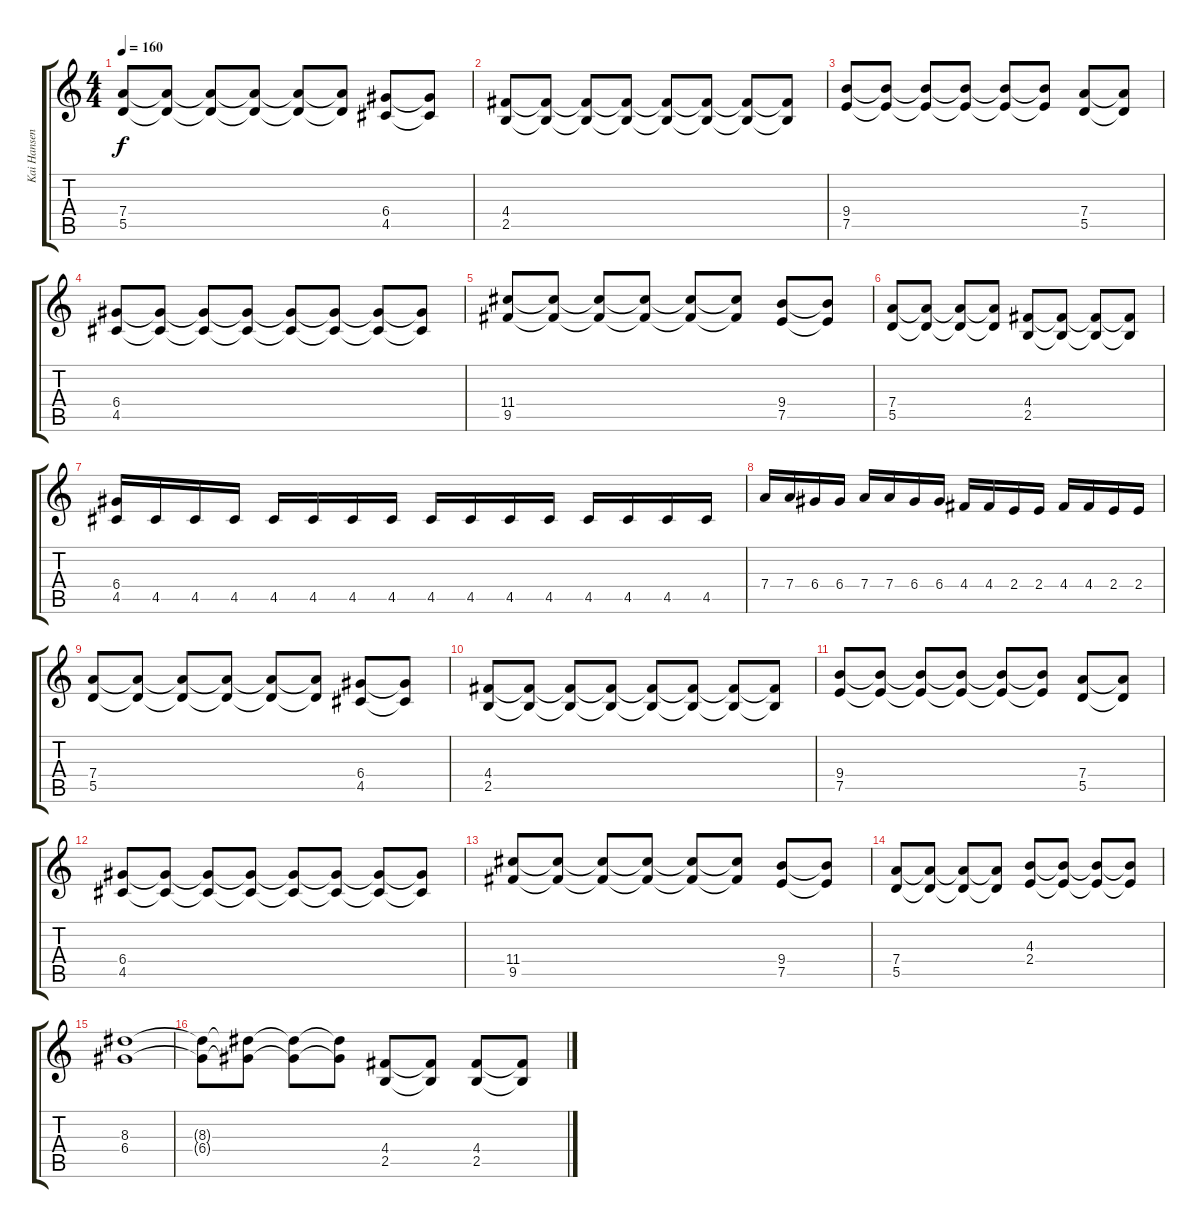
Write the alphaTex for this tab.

\track ("Kai Hansen" "Kai Hansen") {instrument distortionguitar}
\staff {score tabs}
\tuning (E4 B3 G3 D3 A2 E2) {hide}
\ts (4 4)
\tempo 160
\clef g2
\ks c
(7.4 5.5).8{dy f} (7.4{t} 5.5{t}).8 (7.4{t} 5.5{t}).8 (7.4{t} 5.5{t}).8 (7.4{t} 5.5{t}).8 (7.4{t} 5.5{t}).8 (6.4 4.5).8 (6.4{t} 4.5{t}).8 |
(4.4 2.5).8 (4.4{t} 2.5{t}).8 (4.4{t} 2.5{t}).8 (4.4{t} 2.5{t}).8 (4.4{t} 2.5{t}).8 (4.4{t} 2.5{t}).8 (4.4{t} 2.5{t}).8 (4.4{t} 2.5{t}).8 |
(9.4 7.5).8 (9.4{t} 7.5{t}).8 (9.4{t} 7.5{t}).8 (9.4{t} 7.5{t}).8 (9.4{t} 7.5{t}).8 (9.4{t} 7.5{t}).8 (7.4 5.5).8 (7.4{t} 5.5{t}).8 |
(6.4 4.5).8 (6.4{t} 4.5{t}).8 (6.4{t} 4.5{t}).8 (6.4{t} 4.5{t}).8 (6.4{t} 4.5{t}).8 (6.4{t} 4.5{t}).8 (6.4{t} 4.5{t}).8 (6.4{t} 4.5{t}).8 |
(11.4 9.5).8 (11.4{t} 9.5{t}).8 (11.4{t} 9.5{t}).8 (11.4{t} 9.5{t}).8 (11.4{t} 9.5{t}).8 (11.4{t} 9.5{t}).8 (9.4 7.5).8 (9.4{t} 7.5{t}).8 |
(7.4 5.5).8 (7.4{t} 5.5{t}).8 (7.4{t} 5.5{t}).8 (7.4{t} 5.5{t}).8 (4.4 2.5).8 (4.4{t} 2.5{t}).8 (4.4{t} 2.5{t}).8 (4.4{t} 2.5{t}).8 |
(6.4 4.5).16 4.5.16 4.5.16 4.5.16 4.5.16 4.5.16 4.5.16 4.5.16 4.5.16 4.5.16 4.5.16 4.5.16 4.5.16 4.5.16 4.5.16 4.5.16 |
7.4.16 7.4.16 6.4.16 6.4.16 7.4.16 7.4.16 6.4.16 6.4.16 4.4.16 4.4.16 2.4.16 2.4.16 4.4.16 4.4.16 2.4.16 2.4.16 |
(7.4 5.5).8 (7.4{t} 5.5{t}).8 (7.4{t} 5.5{t}).8 (7.4{t} 5.5{t}).8 (7.4{t} 5.5{t}).8 (7.4{t} 5.5{t}).8 (6.4 4.5).8 (6.4{t} 4.5{t}).8 |
(4.4 2.5).8 (4.4{t} 2.5{t}).8 (4.4{t} 2.5{t}).8 (4.4{t} 2.5{t}).8 (4.4{t} 2.5{t}).8 (4.4{t} 2.5{t}).8 (4.4{t} 2.5{t}).8 (4.4{t} 2.5{t}).8 |
(9.4 7.5).8 (9.4{t} 7.5{t}).8 (9.4{t} 7.5{t}).8 (9.4{t} 7.5{t}).8 (9.4{t} 7.5{t}).8 (9.4{t} 7.5{t}).8 (7.4 5.5).8 (7.4{t} 5.5{t}).8 |
(6.4 4.5).8 (6.4{t} 4.5{t}).8 (6.4{t} 4.5{t}).8 (6.4{t} 4.5{t}).8 (6.4{t} 4.5{t}).8 (6.4{t} 4.5{t}).8 (6.4{t} 4.5{t}).8 (6.4{t} 4.5{t}).8 |
(11.4 9.5).8 (11.4{t} 9.5{t}).8 (11.4{t} 9.5{t}).8 (11.4{t} 9.5{t}).8 (11.4{t} 9.5{t}).8 (11.4{t} 9.5{t}).8 (9.4 7.5).8 (9.4{t} 7.5{t}).8 |
(7.4 5.5).8 (7.4{t} 5.5{t}).8 (7.4{t} 5.5{t}).8 (7.4{t} 5.5{t}).8 (4.3 2.4).8 (4.3{t} 2.4{t}).8 (4.3{t} 2.4{t}).8 (4.3{t} 2.4{t}).8 |
(8.3 6.4).1 |
(8.3{t} 6.4{t}).8 (8.3{t} 6.4{t}).8 (8.3{t} 6.4{t}).8 (8.3{t} 6.4{t}).8 (4.4 2.5).8 (4.4{t} 2.5{t}).8 (4.4 2.5).8 (4.4{t} 2.5{t}).8
